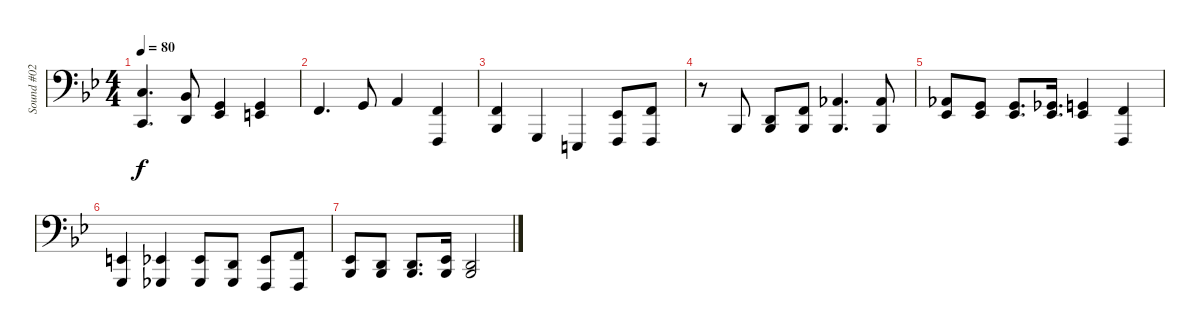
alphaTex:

\track ("Sound #02" "Sound #02") {instrument stringensemble1}
\staff {score}
\tuning (G2 D2 A1 E1) {hide}
\ts (4 4)
\tempo 80
\clef f4
\ks bb
(5.1 3.3).4{d dy f} (3.1 0.2).8 (0.1 1.2).4 (0.1 2.2).4 |
3.2.4{d} 0.1.8 2.1.4 (3.2 1.4).4 |
(3.2 1.3).4 3.4.4 0.4.4 (1.2 1.4).8 (3.2 1.4).8 |
r.8 1.3.8 (0.2 1.3).8 (3.2 1.3).8 (1.1 1.3).4{d} (1.1 1.3).8 |
(1.1 1.2).8 (0.1 1.2).8 (0.1 1.2).8{d} (4.2 6.3).16{d} (0.1 1.2).4 (3.2 1.4).4 |
(2.2 3.4).4 (1.2 2.4).4 (1.2 2.4).8 (0.2 2.4).8 (1.2 1.4).8 (3.2 1.4).8 |
(1.2 1.3).8 (0.2 1.3).8 (0.2 1.3).8{d} (1.2 1.3).16 (0.2 1.3).2
